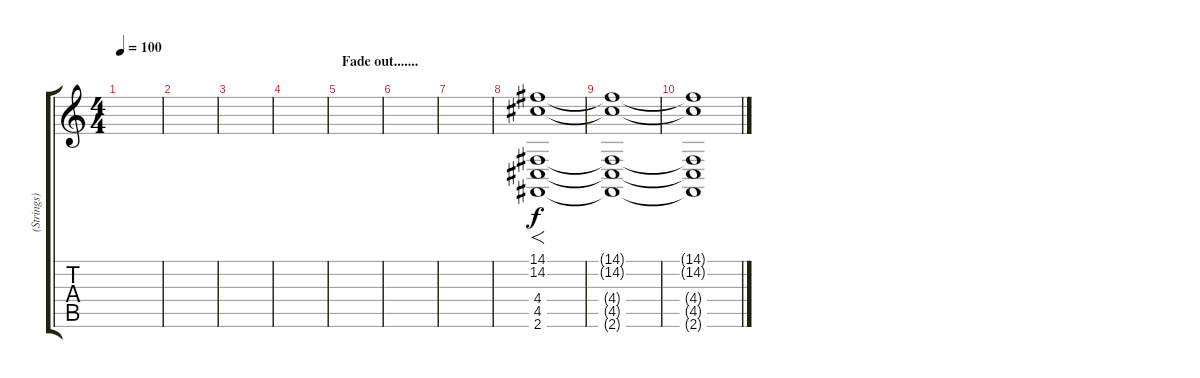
\track ("(Strings)" "(Strings)") {instrument stringensemble1}
\staff {score tabs}
\tuning (E4 B3 G3 D3 A2 E2) {hide}
\ts (4 4)
\tempo 100
\clef g2
\ks c
|
|
|
|
\section ("" "Fade out.......")
|
|
|
(14.1 14.2 4.4 4.5 2.6).1{f volume 12} |
(14.1{t} 14.2{t} 4.4{t} 4.5{t} 2.6{t}).1 |
(14.1{t} 14.2{t} 4.4{t} 4.5{t} 2.6{t}).1
